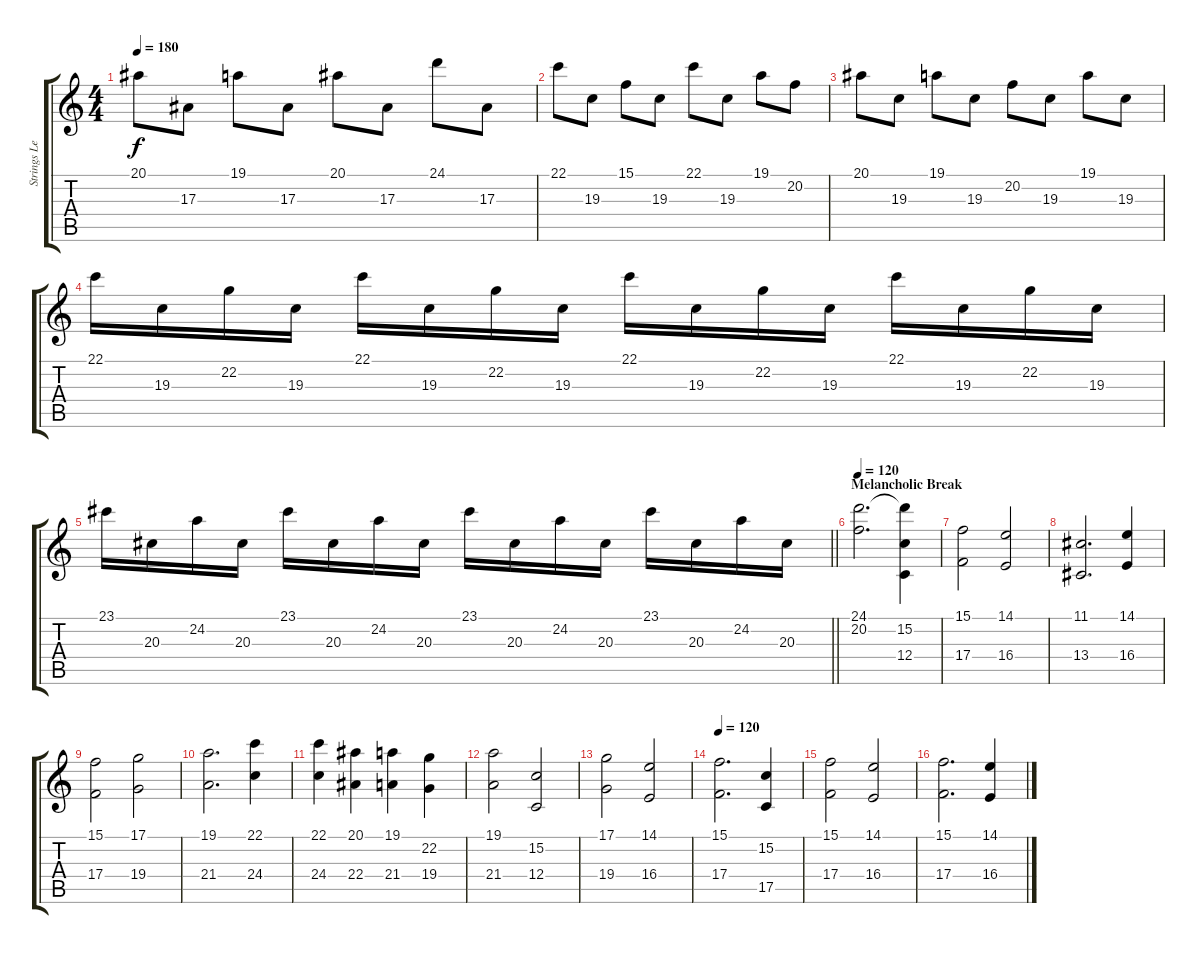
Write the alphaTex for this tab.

\track ("Strings Lead" "Strings Le") {instrument stringensemble1}
\staff {score tabs}
\tuning (D4 A3 F3 C3 G2 D2) {hide}
\ts (4 4)
\tempo 180
\clef g2
\ks c
20.1.8{dy f} 17.3.8 19.1.8 17.3.8 20.1.8 17.3.8 24.1.8 17.3.8 |
22.1.8 19.3.8 15.1.8 19.3.8 22.1.8 19.3.8 19.1.8 20.2.8 |
20.1.8 19.3.8 19.1.8 19.3.8 20.2.8 19.3.8 19.1.8 19.3.8 |
22.1.16 19.3.16 22.2.16 19.3.16 22.1.16 19.3.16 22.2.16 19.3.16 22.1.16 19.3.16 22.2.16 19.3.16 22.1.16 19.3.16 22.2.16 19.3.16 |
\barLineRight lightlight
23.1.16 20.3.16 24.2.16 20.3.16 23.1.16 20.3.16 24.2.16 20.3.16 23.1.16 20.3.16 24.2.16 20.3.16 23.1.16 20.3.16 24.2.16 20.3.16 |
\section ("" "Melancholic Break")
\tempo 120
(24.1 20.2).2{d volume 15} (24.1{t} 15.2 12.4).4 |
(15.1 17.4).2 (14.1 16.4).2 |
(11.1 13.4).2{d} (14.1 16.4).4 |
(15.1 17.4).2 (17.1 19.4).2 |
(19.1 21.4).2{d} (22.1 24.4).4 |
(22.1 24.4).4 (20.1 22.4).4 (19.1 21.4).4 (22.2 19.4).4 |
(19.1 21.4).2 (15.2 12.4).2 |
(17.1 19.4).2 (14.1 16.4).2 |
\tempo 120
(15.1 17.4).2{d} (15.2 17.5).4 |
(15.1 17.4).2 (14.1 16.4).2 |
(15.1 17.4).2{d} (14.1 16.4).4
